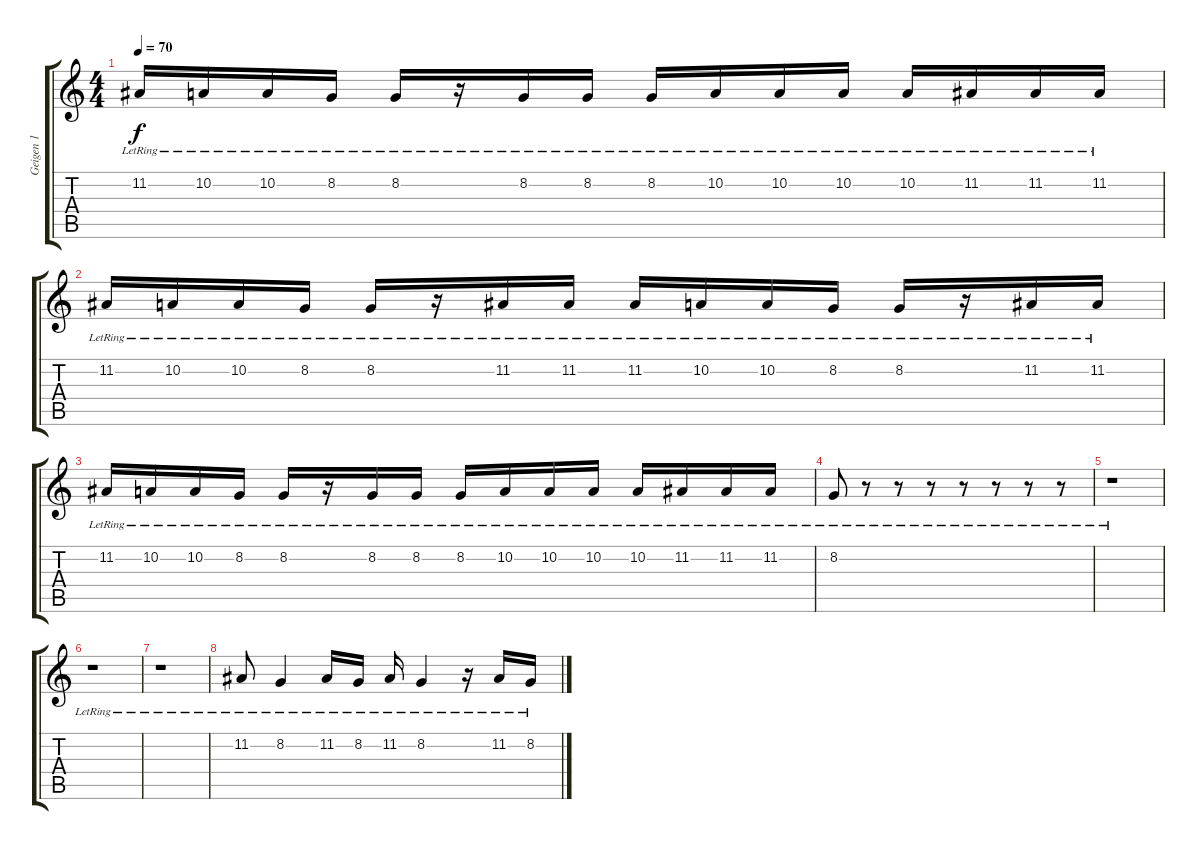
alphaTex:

\track ("Geigen 1" "Geigen 1") {instrument stringensemble1}
\staff {score tabs}
\tuning (E4 B3 G3 D3 A2 E2) {hide}
\ts (4 4)
\tempo 70
\clef g2
\ks c
11.2{lr}.16{dy f} 10.2{lr}.16 10.2{lr}.16 8.2{lr}.16 8.2{lr}.16 r.16 8.2{lr}.16 8.2{lr}.16 8.2{lr}.16 10.2{lr}.16 10.2{lr}.16 10.2{lr}.16 10.2{lr}.16 11.2{lr}.16 11.2{lr}.16 11.2{lr}.16 |
11.2{lr}.16 10.2{lr}.16 10.2{lr}.16 8.2{lr}.16 8.2{lr}.16 r.16 11.2{lr}.16 11.2{lr}.16 11.2{lr}.16 10.2{lr}.16 10.2{lr}.16 8.2{lr}.16 8.2{lr}.16 r.16 11.2{lr}.16 11.2{lr}.16 |
11.2{lr}.16 10.2{lr}.16 10.2{lr}.16 8.2{lr}.16 8.2{lr}.16 r.16 8.2{lr}.16 8.2{lr}.16 8.2{lr}.16 10.2{lr}.16 10.2{lr}.16 10.2{lr}.16 10.2{lr}.16 11.2{lr}.16 11.2{lr}.16 11.2{lr}.16 |
8.2{lr}.8 r.8 r.8 r.8 r.8 r.8 r.8 r.8 |
r.1 |
r.1 |
r.1 |
11.2{lr}.8 8.2{lr}.4 11.2{lr}.16 8.2{lr}.16 11.2{lr}.16 8.2{lr}.4 r.16 11.2{lr}.16 8.2{lr}.16
